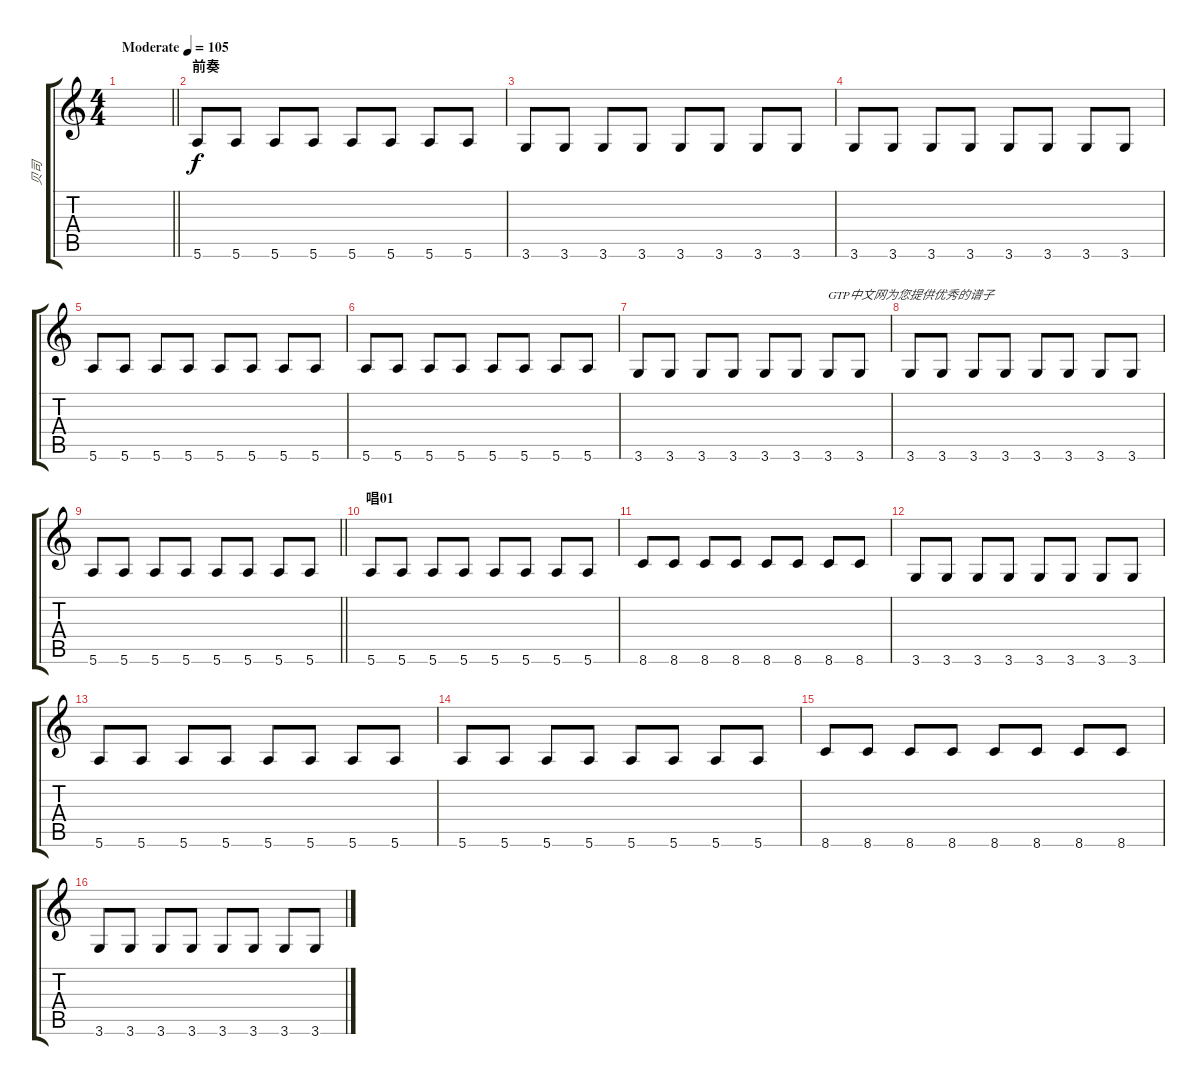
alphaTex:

\track ("贝司" "贝司") {instrument electricbassfinger}
\staff {score tabs}
\tuning (E4 B3 G3 D3 A2 E2) {hide}
\ts (4 4)
\tempo (105 "Moderate")
\clef g2
\barLineRight lightlight
\ks c
|
\section ("" "前奏")
5.6.8 5.6.8 5.6.8 5.6.8 5.6.8 5.6.8 5.6.8 5.6.8 |
3.6.8 3.6.8 3.6.8 3.6.8 3.6.8 3.6.8 3.6.8 3.6.8 |
3.6.8 3.6.8 3.6.8 3.6.8 3.6.8 3.6.8 3.6.8 3.6.8 |
5.6.8 5.6.8 5.6.8 5.6.8 5.6.8 5.6.8 5.6.8 5.6.8 |
5.6.8 5.6.8 5.6.8 5.6.8 5.6.8 5.6.8 5.6.8 5.6.8 |
3.6.8 3.6.8 3.6.8 3.6.8 3.6.8 3.6.8 3.6.8{txt "GTP中文网为您提供优秀的谱子"} 3.6.8 |
3.6.8 3.6.8 3.6.8 3.6.8 3.6.8 3.6.8 3.6.8 3.6.8 |
\barLineRight lightlight
5.6.8 5.6.8 5.6.8 5.6.8 5.6.8 5.6.8 5.6.8 5.6.8 |
\section ("" "唱01")
5.6.8 5.6.8 5.6.8 5.6.8 5.6.8 5.6.8 5.6.8 5.6.8 |
8.6.8 8.6.8 8.6.8 8.6.8 8.6.8 8.6.8 8.6.8 8.6.8 |
3.6.8 3.6.8 3.6.8 3.6.8 3.6.8 3.6.8 3.6.8 3.6.8 |
5.6.8 5.6.8 5.6.8 5.6.8 5.6.8 5.6.8 5.6.8 5.6.8 |
5.6.8 5.6.8 5.6.8 5.6.8 5.6.8 5.6.8 5.6.8 5.6.8 |
8.6.8 8.6.8 8.6.8 8.6.8 8.6.8 8.6.8 8.6.8 8.6.8 |
3.6.8 3.6.8 3.6.8 3.6.8 3.6.8 3.6.8 3.6.8 3.6.8
